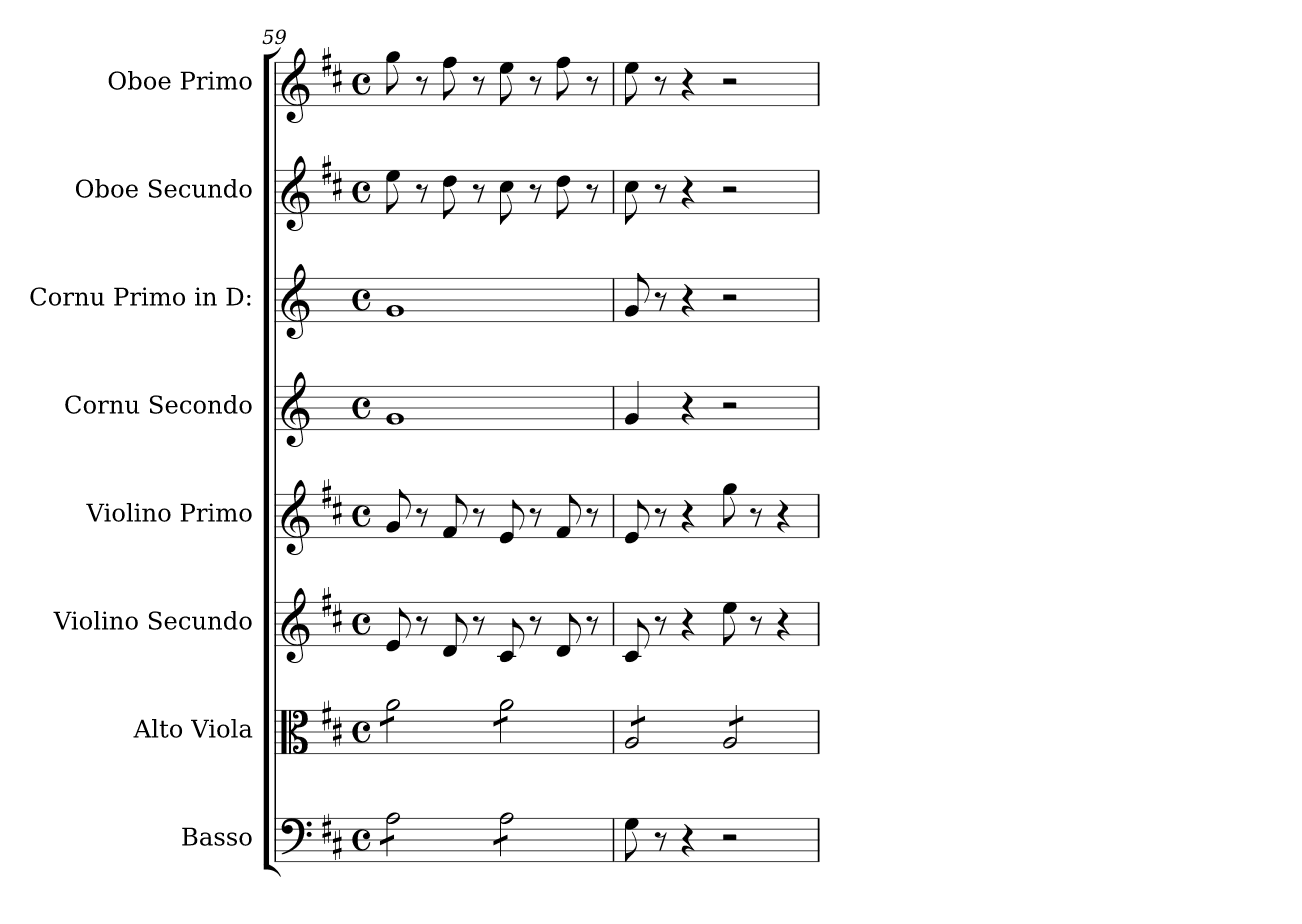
**kern	**kern	**kern	**kern	**kern	**kern	**kern	**kern
*part8	*part7	*part6	*part5	*part4	*part3	*part2	*part1
*staff8	*staff7	*staff6	*staff5	*staff4	*staff3	*staff2	*staff1
*I"Basso	*I"Alto Viola	*I"Violino Secundo	*I"Violino Primo	*I"Cornu Secondo	*I"Cornu Primo in D:	*I"Oboe Secundo	*I"Oboe Primo
*	*I'Vla	*	*I'Vn I	*	*I'Cor I	*	*I'Ob I
*clefF4	*clefC3	*clefG2	*clefG2	*clefG2	*clefG2	*clefG2	*clefG2
*	*	*	*	*ITrd-1c-2	*ITrd-1c-2	*	*
*k[f#c#]	*k[f#c#]	*k[f#c#]	*k[f#c#]	*k[f#c#]	*k[f#c#]	*k[f#c#]	*k[f#c#]
*D:	*D:	*D:	*D:	*D:	*D:	*D:	*D:
*M4/4	*M4/4	*M4/4	*M4/4	*M4/4	*M4/4	*M4/4	*M4/4
*met(c)	*met(c)	*met(c)	*met(c)	*met(c)	*met(c)	*met(c)	*met(c)
=59	=59	=59	=59	=59	=59	=59	=59
*tremolo	*	*	*	*	*	*	*
*	*tremolo	*	*	*	*	*	*
8A\L	8a\L	8e/	8g/	1a	1a	8ee\	8gg\
8A\	8a\	8r	8r	.	.	8r	8r
8A\	8a\	8d/	8f#/	.	.	8dd\	8ff#\
8A\J	8a\J	8r	8r	.	.	8r	8r
8A\L	8a\L	8c#/	8e/	.	.	8cc#\	8ee\
8A\	8a\	8r	8r	.	.	8r	8r
8A\	8a\	8d/	8f#/	.	.	8dd\	8ff#\
8A\J	8a\J	8r	8r	.	.	8r	8r
*Xtremolo	*	*	*	*	*	*	*
=60	=60	=60	=60	=60	=60	=60	=60
8G\	8A/L	8c#/	8e/	4a/	8a/	8cc#\	8ee\
8r	8A/	8r	8r	.	8r	8r	8r
4r	8A/	4r	4r	4r	4r	4r	4r
.	8A/J	.	.	.	.	.	.
2r	8A/L	8ee\	8gg\	2r	2r	2r	2r
.	8A/	8r	8r	.	.	.	.
.	8A/	4r	4r	.	.	.	.
.	8A/J	.	.	.	.	.	.
*	*Xtremolo	*	*	*	*	*	*
=	=	=	=	=	=	=	=
*-	*-	*-	*-	*-	*-	*-	*-
